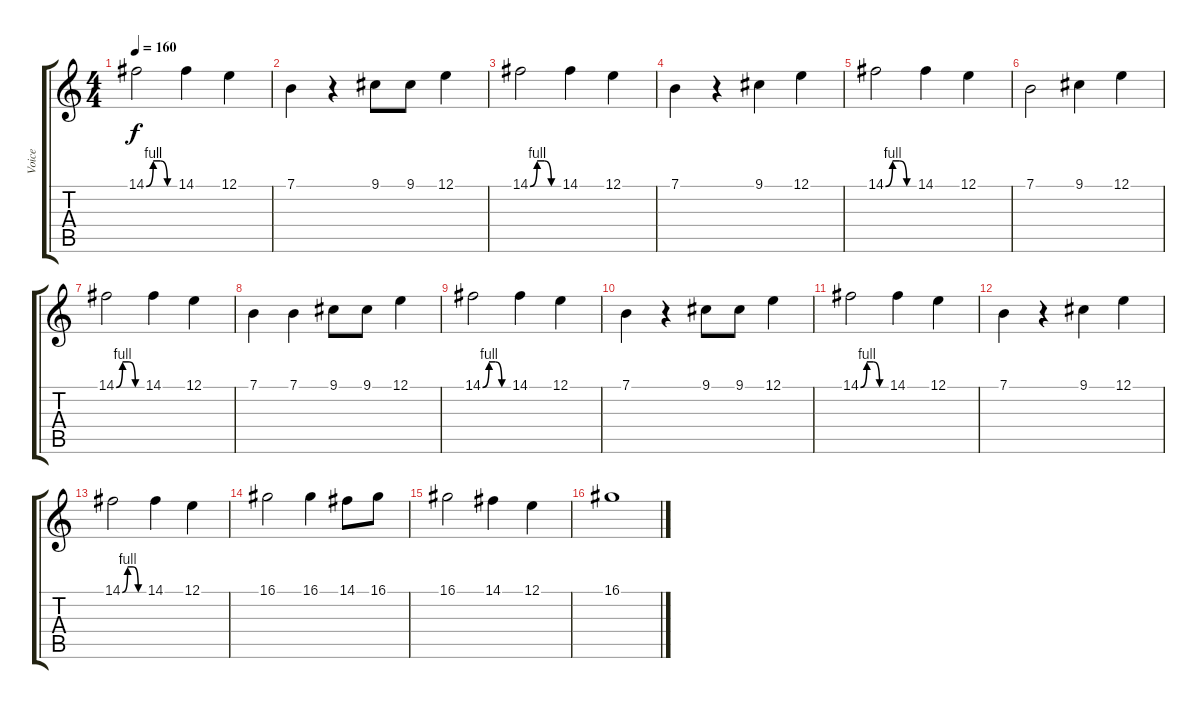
\track ("Voice" "Voice") {instrument sopranosax}
\staff {score tabs}
\tuning (E4 B3 G3 D3 A2 E2) {hide}
\ts (4 4)
\tempo 160
\clef g2
\ks c
14.1{be (custom 0 0 15 4 30 4 45 0 60 0)}.2{dy f} 14.1.4 12.1.4 |
7.1.4 r.4 9.1.8 9.1.8 12.1.4 |
14.1{be (custom 0 0 15 4 30 4 45 0 60 0)}.2 14.1.4 12.1.4 |
7.1.4 r.4 9.1.4 12.1.4 |
14.1{be (custom 0 0 15 4 30 4 45 0 60 0)}.2 14.1.4 12.1.4 |
7.1.2 9.1.4 12.1.4 |
14.1{be (custom 0 0 15 4 30 4 45 0 60 0)}.2 14.1.4 12.1.4 |
7.1.4 7.1.4 9.1.8 9.1.8 12.1.4 |
14.1{be (custom 0 0 15 4 30 4 45 0 60 0)}.2 14.1.4 12.1.4 |
7.1.4 r.4 9.1.8 9.1.8 12.1.4 |
14.1{be (custom 0 0 15 4 30 4 45 0 60 0)}.2 14.1.4 12.1.4 |
7.1.4 r.4 9.1.4 12.1.4 |
14.1{be (custom 0 0 15 4 30 4 45 0 60 0)}.2 14.1.4 12.1.4 |
16.1.2 16.1.4 14.1.8 16.1.8 |
16.1.2 14.1.4 12.1.4 |
16.1.1
